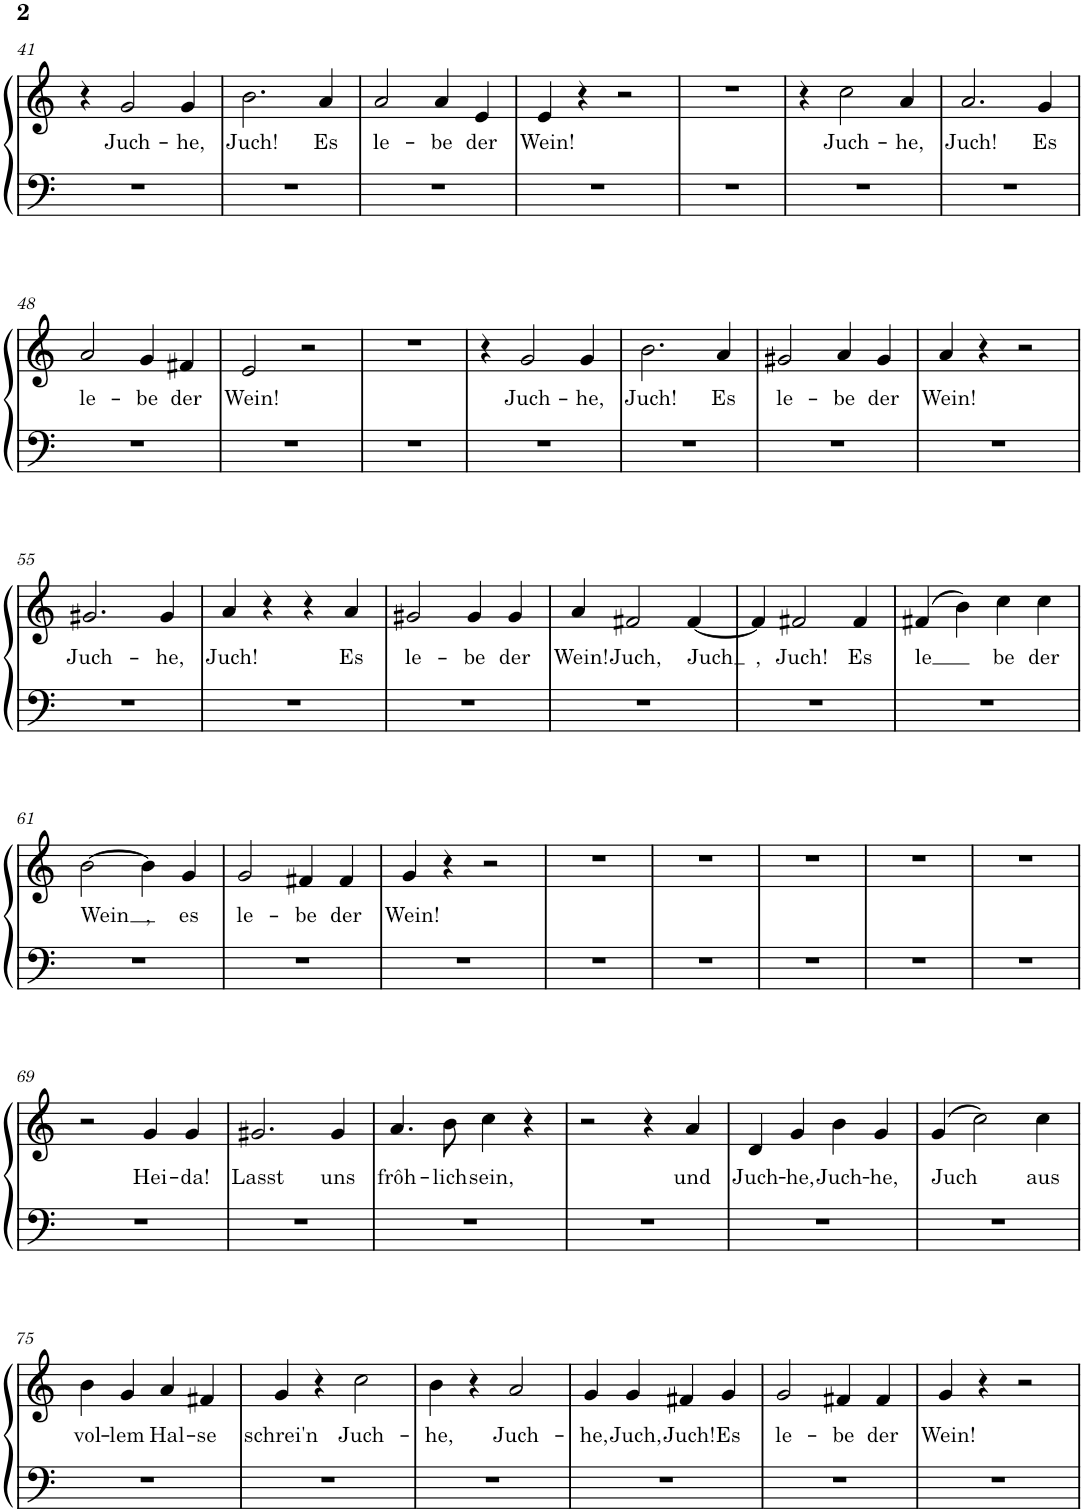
**kern	**kern	**text
*part1	*part1	*part1
*staff2	*staff1	*staff1
*I"Piano	*	*
*I'Pno.	*	*
!!LO:PB:g=z
*clefF4	*clefG2	*
*k[]	*k[]	*
*M4/4	*M4/4	*
*met(c)	*met(c)	*
=41	=41	=41
1r	4r	.
!	!	!LO:LY:b
.	2g/	Juch-
!	!	!LO:LY:b
.	4g/	-he,
=42	=42	=42
!	!	!LO:LY:b
1r	2.b\	Juch!
!	!	!LO:LY:b
.	4a/	Es
=43	=43	=43
!	!	!LO:LY:b
1r	2a/	le-
!	!	!LO:LY:b
.	4a/	-be
!	!	!LO:LY:b
.	4e/	der
=44	=44	=44
!	!	!LO:LY:b
1r	4e/	Wein!
.	4r	.
.	2r	.
=45	=45	=45
1r	1r	.
=46	=46	=46
1r	4r	.
!	!	!LO:LY:b
.	2cc\	Juch-
!	!	!LO:LY:b
.	4a/	-he,
=47	=47	=47
!	!	!LO:LY:b
1r	2.a/	Juch!
!	!	!LO:LY:b
.	4g/	Es
!!LO:LB:g=z
=48	=48	=48
!	!	!LO:LY:b
1r	2a/	le-
!	!	!LO:LY:b
.	4g/	-be
!	!	!LO:LY:b
.	4f#X/	der
=49	=49	=49
!	!	!LO:LY:b
1r	2e/	Wein!
.	2r	.
=50	=50	=50
1r	1r	.
=51	=51	=51
1r	4r	.
!	!	!LO:LY:b
.	2g/	Juch-
!	!	!LO:LY:b
.	4g/	-he,
=52	=52	=52
!	!	!LO:LY:b
1r	2.b\	Juch!
!	!	!LO:LY:b
.	4a/	Es
=53	=53	=53
!	!	!LO:LY:b
1r	2g#X/	le-
!	!	!LO:LY:b
.	4a/	-be
!	!	!LO:LY:b
.	4g#/	der
=54	=54	=54
!	!	!LO:LY:b
1r	4a/	Wein!
.	4r	.
.	2r	.
!!LO:LB:g=z
=55	=55	=55
!	!	!LO:LY:b
1r	2.g#X/	Juch-
!	!	!LO:LY:b
.	4g#/	-he,
=56	=56	=56
!	!	!LO:LY:b
1r	4a/	Juch!
.	4r	.
.	4r	.
!	!	!LO:LY:b
.	4a/	Es
=57	=57	=57
!	!	!LO:LY:b
1r	2g#X/	le-
!	!	!LO:LY:b
.	4g#/	-be
!	!	!LO:LY:b
.	4g#/	der
=58	=58	=58
!	!	!LO:LY:b
1r	4a/	Wein!
!	!	!LO:LY:b
.	2f#X/	Juch,
!	!	!LO:LY:b
.	[4f#/	Juch
=59	=59	=59
!	!	!LO:LY:b
1r	4f#/]	,
!	!	!LO:LY:b
.	2f#X/	Juch!
!	!	!LO:LY:b
.	4f#/	Es
=60	=60	=60
!	!	!LO:LY:b
1r	(4f#X/	le
.	4b\)	.
!	!	!LO:LY:b
.	4cc\	be
!	!	!LO:LY:b
.	4cc\	der
!!LO:LB:g=z
=61	=61	=61
!	!	!LO:LY:b
1r	[2b\	Wein
!	!	!LO:LY:b
.	4b\]	,
!	!	!LO:LY:b
.	4g/	es
=62	=62	=62
!	!	!LO:LY:b
1r	2g/	le-
!	!	!LO:LY:b
.	4f#X/	-be
!	!	!LO:LY:b
.	4f#/	der
=63	=63	=63
!	!	!LO:LY:b
1r	4g/	Wein!
.	4r	.
.	2r	.
=64	=64	=64
1r	1r	.
=65	=65	=65
1r	1r	.
=66	=66	=66
1r	1r	.
=67	=67	=67
1r	1r	.
=68	=68	=68
1r	1r	.
!!LO:LB:g=z
=69	=69	=69
1r	2r	.
!	!	!LO:LY:b
.	4g/	Hei-
!	!	!LO:LY:b
.	4g/	-da!
=70	=70	=70
!	!	!LO:LY:b
1r	2.g#X/	Lasst
!	!	!LO:LY:b
.	4g#/	uns
=71	=71	=71
!	!	!LO:LY:b
1r	4.a/	frôh-
!	!	!LO:LY:b
.	8b\	-lich
!	!	!LO:LY:b
.	4cc\	sein,
.	4r	.
=72	=72	=72
1r	2r	.
.	4r	.
!	!	!LO:LY:b
.	4a/	und
=73	=73	=73
!	!	!LO:LY:b
1r	4d/	Juch-
!	!	!LO:LY:b
.	4g/	-he,
!	!	!LO:LY:b
.	4b\	Juch-
!	!	!LO:LY:b
.	4g/	-he,
=74	=74	=74
!	!	!LO:LY:b
1r	(4g/	Juch
.	2cc\)	.
!	!	!LO:LY:b
.	4cc\	aus
!!LO:LB:g=z
=75	=75	=75
!	!	!LO:LY:b
1r	4b\	vol-
!	!	!LO:LY:b
.	4g/	-lem
!	!	!LO:LY:b
.	4a/	Hal-
!	!	!LO:LY:b
.	4f#X/	-se
=76	=76	=76
!	!	!LO:LY:b
1r	4g/	schrei'n
.	4r	.
!	!	!LO:LY:b
.	2cc\	Juch-
=77	=77	=77
!	!	!LO:LY:b
1r	4b\	-he,
.	4r	.
!	!	!LO:LY:b
.	2a/	Juch-
=78	=78	=78
!	!	!LO:LY:b
1r	4g/	-he,
!	!	!LO:LY:b
.	4g/	Juch,
!	!	!LO:LY:b
.	4f#X/	Juch!
!	!	!LO:LY:b
.	4g/	Es
=79	=79	=79
!	!	!LO:LY:b
1r	2g/	le-
!	!	!LO:LY:b
.	4f#X/	-be
!	!	!LO:LY:b
.	4f#/	der
=80	=80	=80
!	!	!LO:LY:b
1r	4g/	Wein!
.	4r	.
.	2r	.
=	=	=
*-	*-	*-
